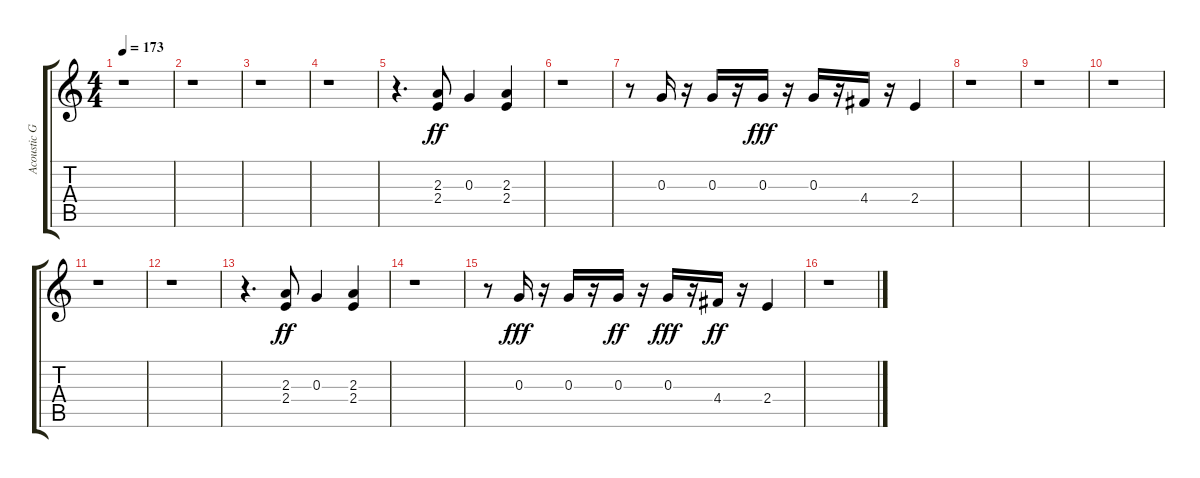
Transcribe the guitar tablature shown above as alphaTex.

\track ("Acoustic Guitar 2" "Acoustic G") {instrument acousticguitarsteel}
\staff {score tabs}
\tuning (E4 B3 G3 D3 A2 E2) {hide}
\ts (4 4)
\tempo 173
\clef g2
\ks c
r.1{dy ff} |
r.1 |
r.1 |
r.1 |
r.4{d} (2.3 2.4).8{instrument acousticguitarsteel} 0.3.4 (2.3 2.4).4 |
r.1 |
r.8 0.3.16 r.16 0.3.16 r.16 0.3.16{dy fff} r.16 0.3.16 r.16 4.4.16 r.16 2.4.4 |
r.1 |
r.1 |
r.1 |
r.1 |
r.1 |
r.4{d} (2.3 2.4).8{dy ff} 0.3.4 (2.3 2.4).4 |
r.1 |
r.8 0.3.16{dy fff} r.16 0.3.16 r.16 0.3.16{dy ff} r.16 0.3.16{dy fff} r.16 4.4.16{dy ff} r.16 2.4.4 |
r.1
